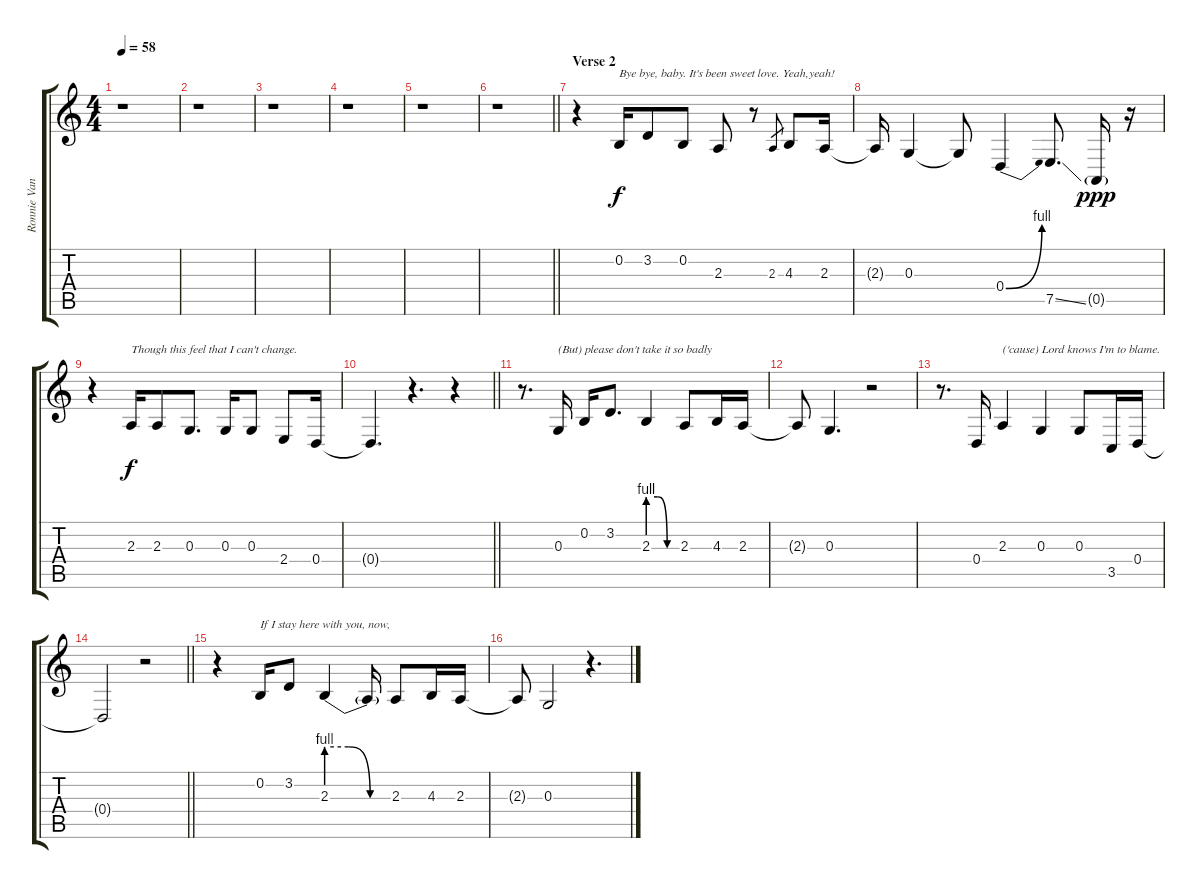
\track ("Ronnie Van Zant (vocal)" "Ronnie Van") {instrument lead2sawtooth}
\staff {score tabs}
\tuning (E4 B3 G3 D3 A2 E2) {hide}
\ts (4 4)
\tempo 58
\clef g2
\ks c
r.1{dy f} |
r.1 |
r.1 |
r.1 |
r.1 |
\barLineRight lightlight
r.1 |
\section ("" "Verse 2")
r.4 0.2.16{txt "Bye bye, baby. It's been sweet love. Yeah,yeah!"} 3.2.8 0.2.8 2.3.8 r.8 2.3.8{gr} 4.3.8 2.3.16 |
2.3{t}.16 0.3.4 0.3{t}.8 0.4{be (bend 0 0 60 4)}.4 7.5{ss}.8{d} 0.5{g}.16{dy ppp} r.16 |
r.4 2.3.16{txt "Though this feel that I can't change." dy f} 2.3.8 0.3.8{d} 0.3.16 0.3.8 2.4.8 0.4.16 |
\barLineRight lightlight
0.4{t}.4{d} r.4{d} r.4 |
r.8{d} 0.3.16{txt "(But) please don't take it so badly"} 0.2.16 3.2.8{d} 2.3{be (custom 0 4 20 4 40 0 60 0)}.4 2.3.8 4.3.16 2.3.16 |
2.3{t}.8 0.3.4{d} r.2 |
r.8{d} 0.4.16 2.3.4{txt "('cause) Lord knows I'm to blame."} 0.3.4 0.3.8 3.5.16 0.4.16 |
\barLineRight lightlight
0.4{t}.2 r.2 |
\section ("" "")
r.4 0.2.16{txt "If I stay here with you, now,"} 3.2.8 2.3{be (custom 0 4 20 4 40 0 60 0)}.4 2.3{t}.16 2.3.8 4.3.16 2.3.16 |
2.3{t}.8 0.3.2 r.4{d}
